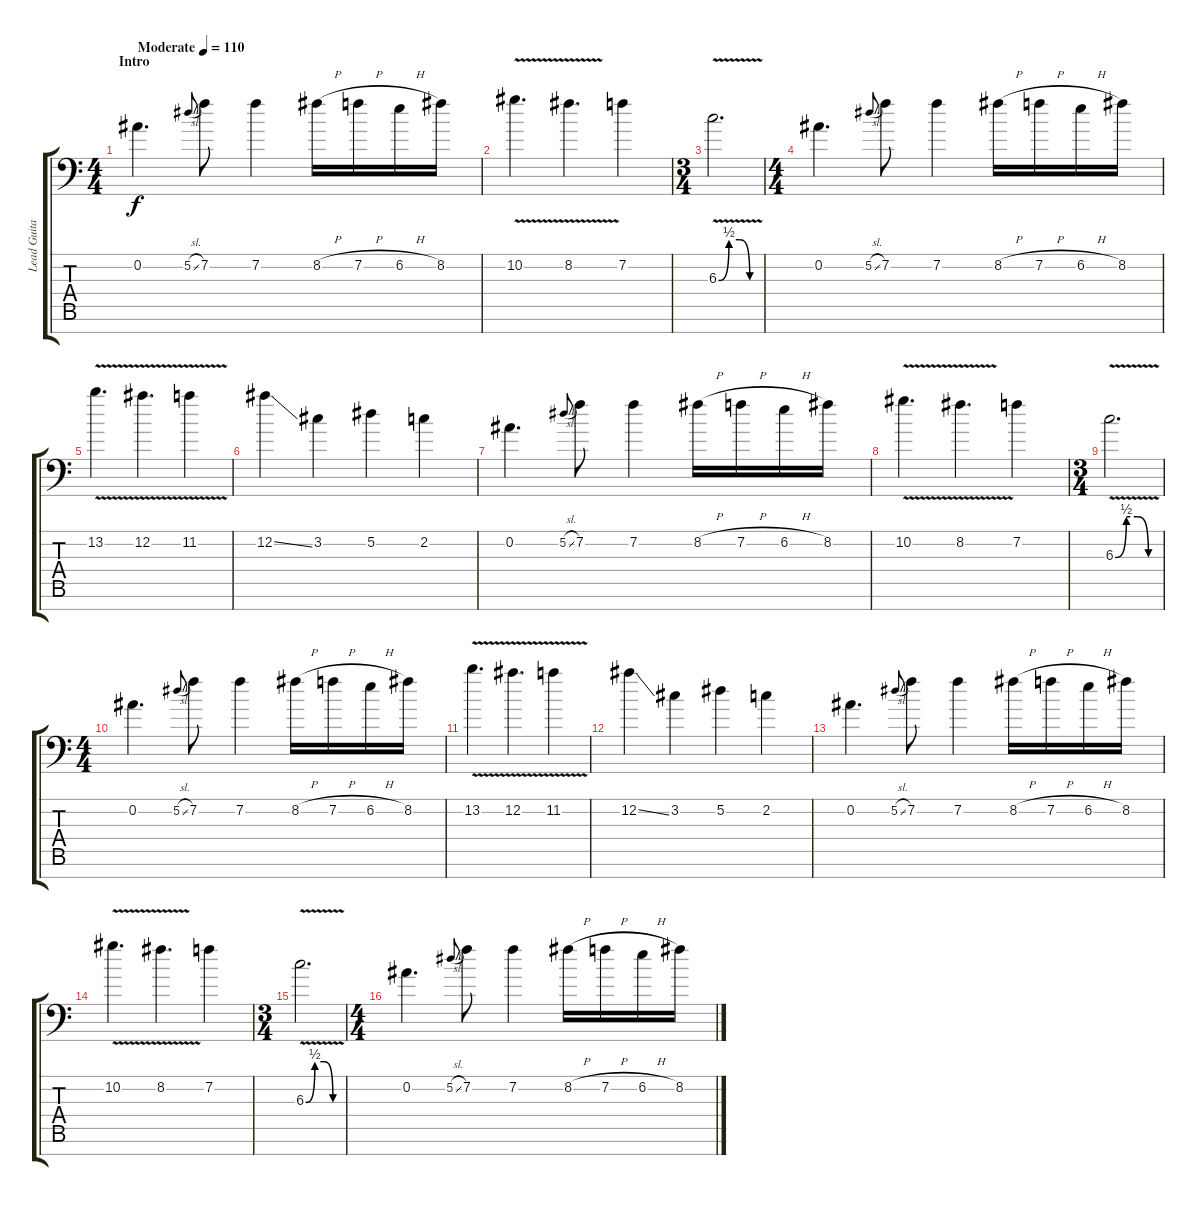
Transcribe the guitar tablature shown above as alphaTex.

\track ("Lead Guitar Left" "Lead Guita") {instrument distortionguitar}
\staff {score tabs}
\tuning (Eb4 Bb3 Gb3 Db3 Ab2 Eb2 Ab1) {hide}
\ts (4 4)
\section ("" "Intro")
\tempo (110 "Moderate")
\clef f4
\ks c
0.2.4{d dy f instrument distortionguitar} 5.2{sl}.8{gr onbeat} 7.2.8 7.2.4 8.2{h}.16 7.2{h}.16 6.2{h}.16 8.2.16 |
10.2{v}.4{d} 8.2{v}.4{d} 7.2.4 |
\ts (3 4)
6.3{be (custom 0 0 15 2 30 2 45 0 60 0) v}.2{d} |
\ts (4 4)
0.2.4{d} 5.2{sl}.8{gr onbeat} 7.2.8 7.2.4 8.2{h}.16 7.2{h}.16 6.2{h}.16 8.2.16 |
13.2{v}.4{d} 12.2{v}.4{d} 11.2{v}.4 |
12.2{ss}.4 3.2.4 5.2.4 2.2.4 |
0.2.4{d} 5.2{sl}.8{gr onbeat} 7.2.8 7.2.4 8.2{h}.16 7.2{h}.16 6.2{h}.16 8.2.16 |
10.2{v}.4{d} 8.2{v}.4{d} 7.2.4 |
\ts (3 4)
6.3{be (custom 0 0 15 2 30 2 45 0 60 0) v}.2{d} |
\ts (4 4)
0.2.4{d} 5.2{sl}.8{gr onbeat} 7.2.8 7.2.4 8.2{h}.16 7.2{h}.16 6.2{h}.16 8.2.16 |
13.2{v}.4{d} 12.2{v}.4{d} 11.2{v}.4 |
12.2{ss}.4 3.2.4 5.2.4 2.2.4 |
0.2.4{d} 5.2{sl}.8{gr onbeat} 7.2.8 7.2.4 8.2{h}.16 7.2{h}.16 6.2{h}.16 8.2.16 |
10.2{v}.4{d} 8.2{v}.4{d} 7.2.4 |
\ts (3 4)
6.3{be (custom 0 0 15 2 30 2 45 0 60 0) v}.2{d} |
\ts (4 4)
0.2.4{d} 5.2{sl}.8{gr onbeat} 7.2.8 7.2.4 8.2{h}.16 7.2{h}.16 6.2{h}.16 8.2.16
